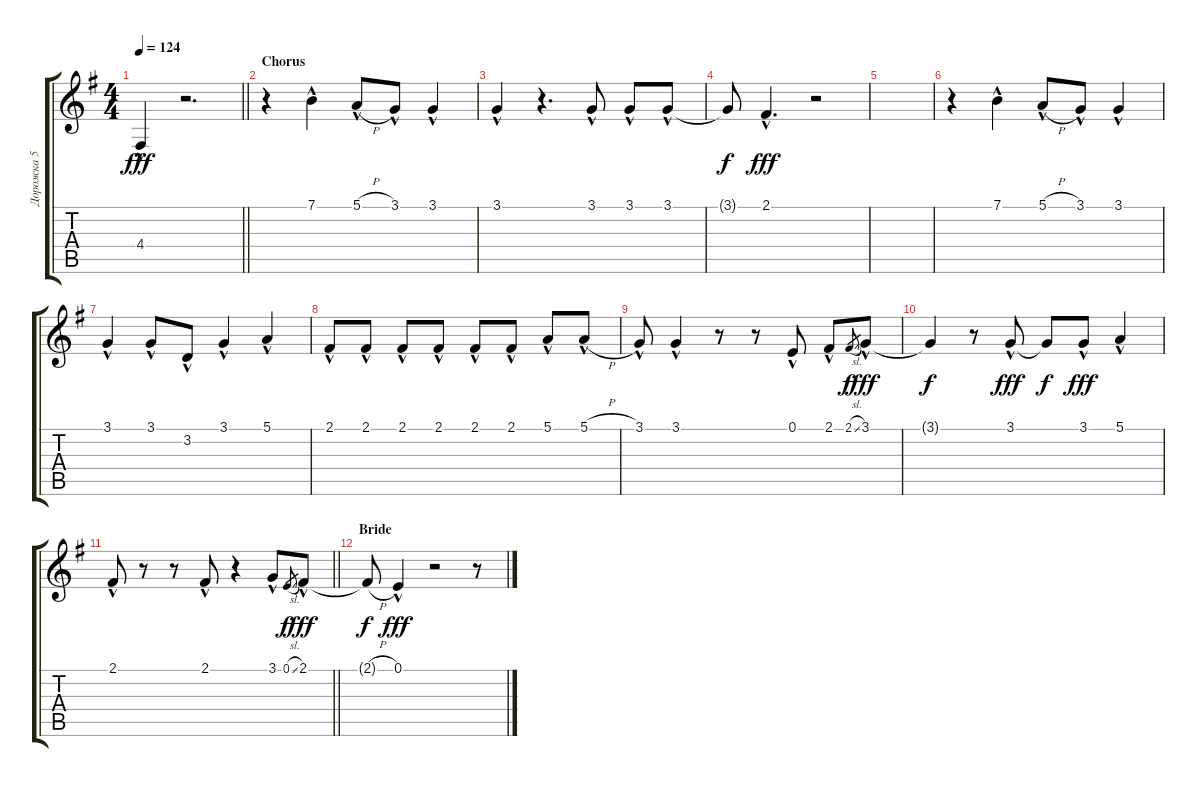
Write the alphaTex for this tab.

\track ("Дорожка 5" "Дорожка 5") {instrument altosax}
\staff {score tabs}
\tuning (E4 B3 G3 D3 A2 E2) {hide}
\ts (4 4)
\tempo 124
\clef g2
\barLineRight lightlight
\ks g
4.4{hac}.4{dy fff} r.2{d} |
\section ("" "Chorus")
r.4 7.1{hac}.4 5.1{h hac}.8 3.1{hac}.8 3.1{hac}.4 |
3.1{hac}.4 r.4{d} 3.1{hac}.8 3.1{hac}.8 3.1{hac}.8 |
3.1{t}.8{dy f} 2.1{hac}.4{d dy fff} r.2 |
|
r.4 7.1{hac}.4 5.1{h hac}.8 3.1{hac}.8 3.1{hac}.4 |
3.1{hac}.4 3.1{hac}.8 3.2{hac}.8 3.1{hac}.4 5.1{hac}.4 |
2.1{hac}.8 2.1{hac}.8 2.1{hac}.8 2.1{hac}.8 2.1{hac}.8 2.1{hac}.8 5.1{hac}.8 5.1{h hac}.8 |
3.1{hac}.8 3.1{hac}.4 r.8 r.8 0.1{hac}.8 2.1{hac}.8 2.1{sl}.8{gr dy f} 3.1{hac}.8{dy fff} |
3.1{t}.4{dy f} r.8 3.1{hac}.8{dy fff} 3.1{t}.8{dy f} 3.1{hac}.8{dy fff} 5.1{hac}.4 |
\barLineRight lightlight
2.1{hac}.8 r.8 r.8 2.1{hac}.8 r.4 3.1{hac}.8 0.1{sl}.8{gr dy f} 2.1{hac}.8{dy fff} |
\section ("" "Bride")
2.1{h t}.8{dy f} 0.1{hac}.4{dy fff} r.2 r.8
